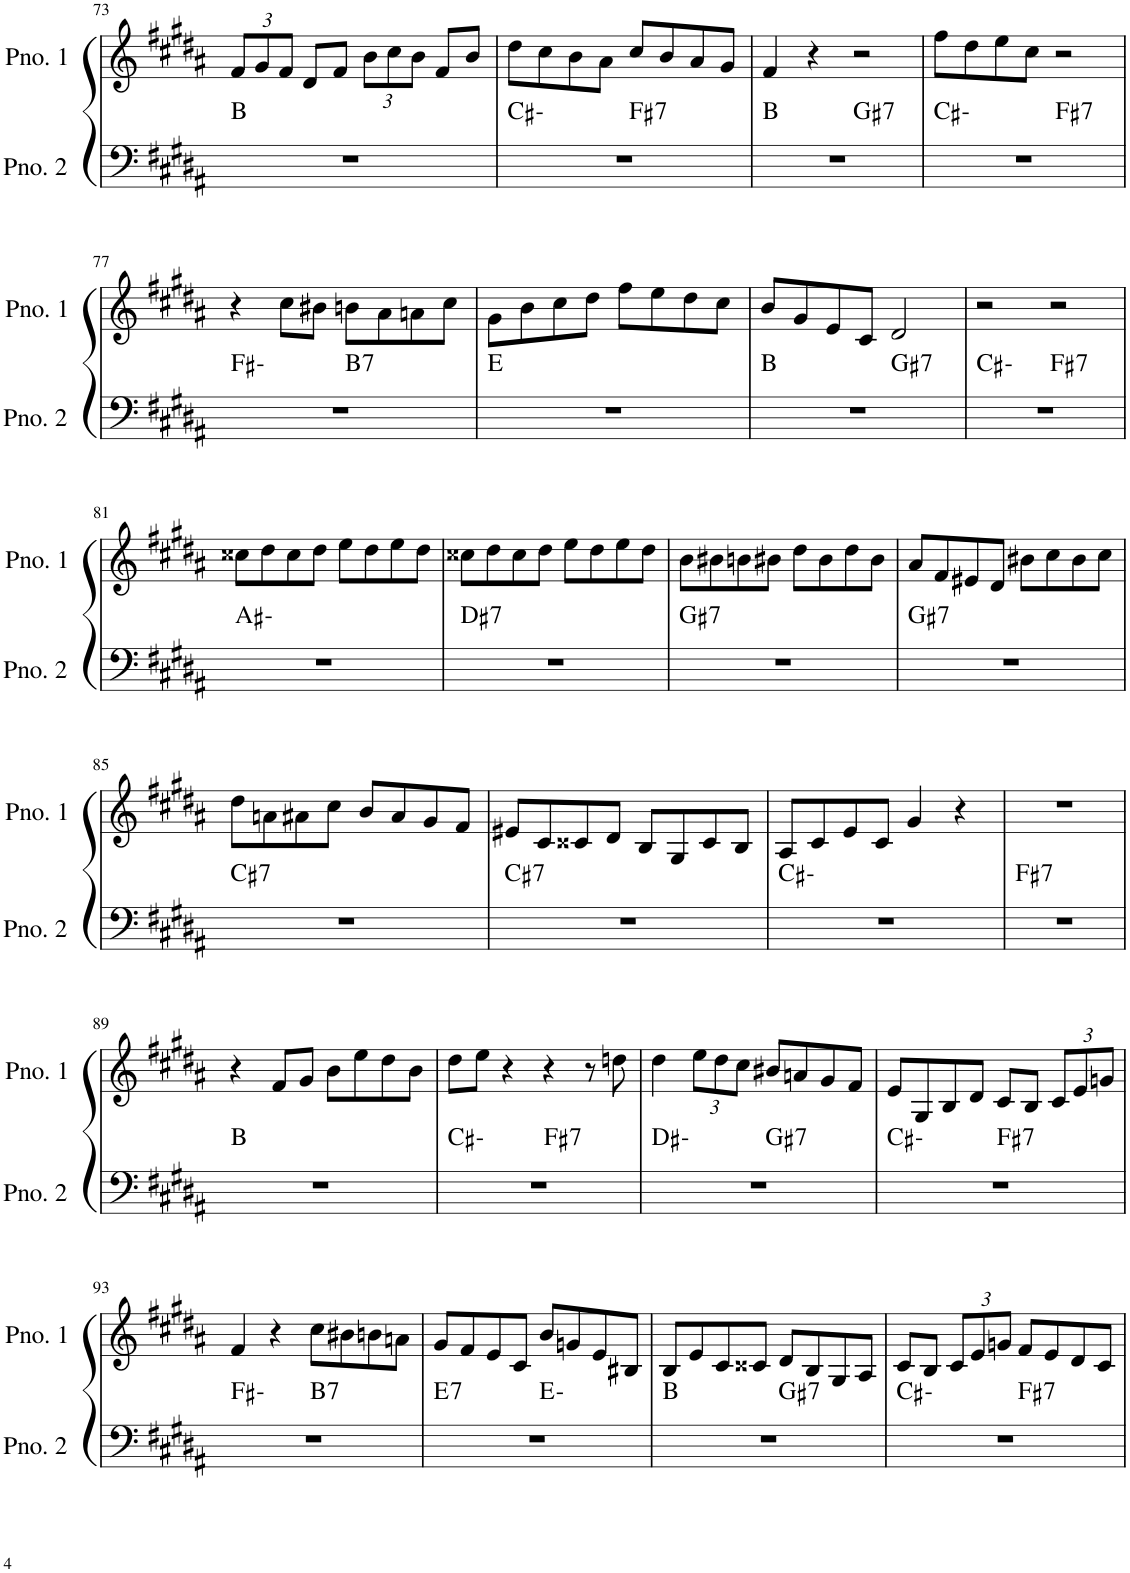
**kern	**harte	**kern
*part2	*part2	*part1
*staff2	*	*staff1
*I"ピアノ 2	*	*I"ピアノ 1
!!LO:PB:g=z
*clefF4	*	*clefG2
*k[f#c#g#d#a#]	*	*k[f#c#g#d#a#]
*M4/4	*	*M4/4
*	*	*Xbrackettup
=73	=73	=73
1r	B:maj	12f#/L
.	.	12g#/
.	.	12f#/J
.	.	8d#/L
.	.	8f#/J
.	.	12b\L
.	.	12cc#\
.	.	12b\J
.	.	8f#/L
.	.	8b/J
=74	=74	=74
*^	*	*
1r	2ryy	C#:min	8dd#\L
.	.	.	8cc#\
.	.	.	8b\
.	.	.	8a#\J
!	!	!LO:H:kt=7	!
.	2ryy	F#:7	8cc#/L
.	.	.	8b/
.	.	.	8a#/
.	.	.	8g#/J
=75	=75	=75	=75
1r	2ryy	B:maj	4f#/
.	.	.	4r
!	!	!LO:H:kt=7	!
.	2ryy	G#:7	2r
=76	=76	=76	=76
1r	2ryy	C#:min	8ff#\L
.	.	.	8dd#\
.	.	.	8ee\
.	.	.	8cc#\J
!	!	!LO:H:kt=7	!
.	2ryy	F#:7	2r
!!LO:LB:g=z
=77	=77	=77	=77
1r	2ryy	F#:min	4r
.	.	.	8cc#\L
.	.	.	8b#X\J
!	!	!LO:H:kt=7	!
.	2ryy	B:7	8bn\L
.	.	.	8a#\
.	.	.	8an\
.	.	.	8cc#\J
*v	*v	*	*
=78	=78	=78
1r	E:maj	8g#\L
.	.	8b\
.	.	8cc#\
.	.	8dd#\J
.	.	8ff#\L
.	.	8ee\
.	.	8dd#\
.	.	8cc#\J
=79	=79	=79
*^	*	*
1r	2ryy	B:maj	8b/L
.	.	.	8g#/
.	.	.	8e/
.	.	.	8c#/J
!	!	!LO:H:kt=7	!
.	2ryy	G#:7	2d#/
=80	=80	=80	=80
1r	2ryy	C#:min	2r
!	!	!LO:H:kt=7	!
.	2ryy	F#:7	2r
*v	*v	*	*
!!LO:LB:g=z
=81	=81	=81
1r	A#:min	8cc##X\L
.	.	8dd#\
.	.	8cc##\
.	.	8dd#\J
.	.	8ee\L
.	.	8dd#\
.	.	8ee\
.	.	8dd#\J
=82	=82	=82
!	!LO:H:kt=7	!
1r	D#:7	8cc##X\L
.	.	8dd#\
.	.	8cc##\
.	.	8dd#\J
.	.	8ee\L
.	.	8dd#\
.	.	8ee\
.	.	8dd#\J
=83	=83	=83
!	!LO:H:kt=7	!
1r	G#:7	8b\L
.	.	8b#X\
.	.	8bn\
.	.	8b#X\J
.	.	8dd#\L
.	.	8b#\
.	.	8dd#\
.	.	8b#\J
=84	=84	=84
!	!LO:H:kt=7	!
1r	G#:7	8a#/L
.	.	8f#/
.	.	8e#X/
.	.	8d#/J
.	.	8b#X\L
.	.	8cc#\
.	.	8b#\
.	.	8cc#\J
!!LO:LB:g=z
=85	=85	=85
!	!LO:H:kt=7	!
1r	C#:7	8dd#\L
.	.	8an\
.	.	8a#X\
.	.	8cc#\J
.	.	8b/L
.	.	8a#/
.	.	8g#/
.	.	8f#/J
=86	=86	=86
!	!LO:H:kt=7	!
1r	C#:7	8e#X/L
.	.	8c#/
.	.	8c##X/
.	.	8d#/J
.	.	8B/L
.	.	8G#/
.	.	8c##/
.	.	8B/J
=87	=87	=87
1r	C#:min	8A#/L
.	.	8c#/
.	.	8e/
.	.	8c#/J
.	.	4g#/
.	.	4r
=88	=88	=88
!	!LO:H:kt=7	!
1r	F#:7	1r
!!LO:LB:g=z
=89	=89	=89
1r	B:maj	4r
.	.	8f#/L
.	.	8g#/J
.	.	8b\L
.	.	8ee\
.	.	8dd#\
.	.	8b\J
=90	=90	=90
*^	*	*
1r	2ryy	C#:min	8dd#\L
.	.	.	8ee\J
.	.	.	4r
!	!	!LO:H:kt=7	!
.	2ryy	F#:7	4r
.	.	.	8r
.	.	.	8ddn\
=91	=91	=91	=91
1r	2ryy	D#:min	4dd#\
.	.	.	12ee\L
.	.	.	12dd#\
.	.	.	12cc#\J
!	!	!LO:H:kt=7	!
.	2ryy	G#:7	8b#X/L
.	.	.	8an/
.	.	.	8g#/
.	.	.	8f#/J
=92	=92	=92	=92
1r	2ryy	C#:min	8e/L
.	.	.	8G#/
.	.	.	8B/
.	.	.	8d#/J
!	!	!LO:H:kt=7	!
.	2ryy	F#:7	8c#/L
.	.	.	8B/J
.	.	.	12c#/L
.	.	.	12e/
.	.	.	12gn/J
!!LO:LB:g=z
=93	=93	=93	=93
1r	2ryy	F#:min	4f#/
.	.	.	4r
!	!	!LO:H:kt=7	!
.	2ryy	B:7	8cc#\L
.	.	.	8b#X\
.	.	.	8bn\
.	.	.	8an\J
=94	=94	=94	=94
!	!	!LO:H:kt=7	!
1r	2ryy	E:7	8g#/L
.	.	.	8f#/
.	.	.	8e/
.	.	.	8c#/J
.	2ryy	E:min	8b/L
.	.	.	8gn/
.	.	.	8e/
.	.	.	8B#X/J
=95	=95	=95	=95
1r	2ryy	B:maj	8B/L
.	.	.	8e/
.	.	.	8c#/
.	.	.	8c##X/J
!	!	!LO:H:kt=7	!
.	2ryy	G#:7	8d#/L
.	.	.	8B/
.	.	.	8G#/
.	.	.	8A#/J
=96	=96	=96	=96
1r	2ryy	C#:min	8c#/L
.	.	.	8B/J
.	.	.	12c#/L
.	.	.	12e/
.	.	.	12gn/J
!	!	!LO:H:kt=7	!
.	2ryy	F#:7	8f#/L
.	.	.	8e/
.	.	.	8d#/
.	.	.	8c#/J
*v	*v	*	*
=	=	=
*-	*-	*-
